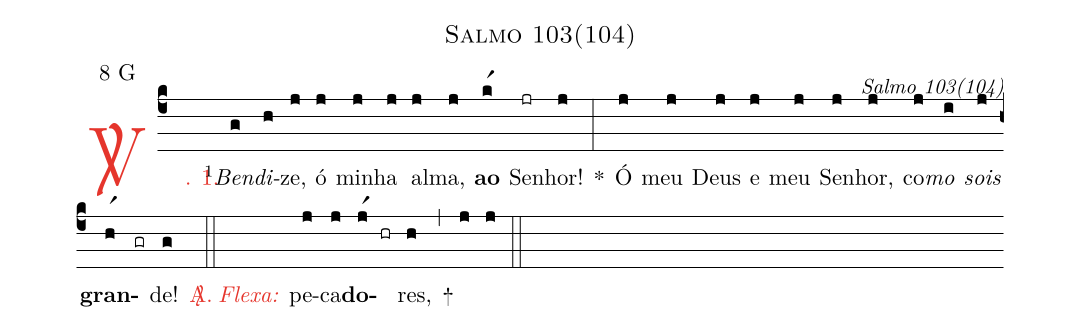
name: Salmo 103(104);
mode: 8;
mode-differentia: G;
commentary: Salmo 103(104);
%%
(c4)

<c><sp>V/</sp>. 1.</c>() <v>\VSup{1}</v><i>Ben</i>(g)<i>di(h)</i>ze,(j) ó(j) mi(j)nha(j) al(j)ma,(j) <b>ao</b>(kr1) Se(jr)nhor!(j) *(:) Ó(j) meu(j) Deus(j) e(j) meu(j) Se(j)nhor,(j) co(j)<i>mo</i>(i) <i>sois</i>(j) <b>gran</b>(hr1)(gr)de!(g)

<c><sp>A/</sp>.</c>(::)

<nlba><c><i>Flexa:</i></c>() pe</nlba>(j)ca(j)<b>do</b>(jr1)(hr)res,(h) +(,) (j) (j)

(::)
